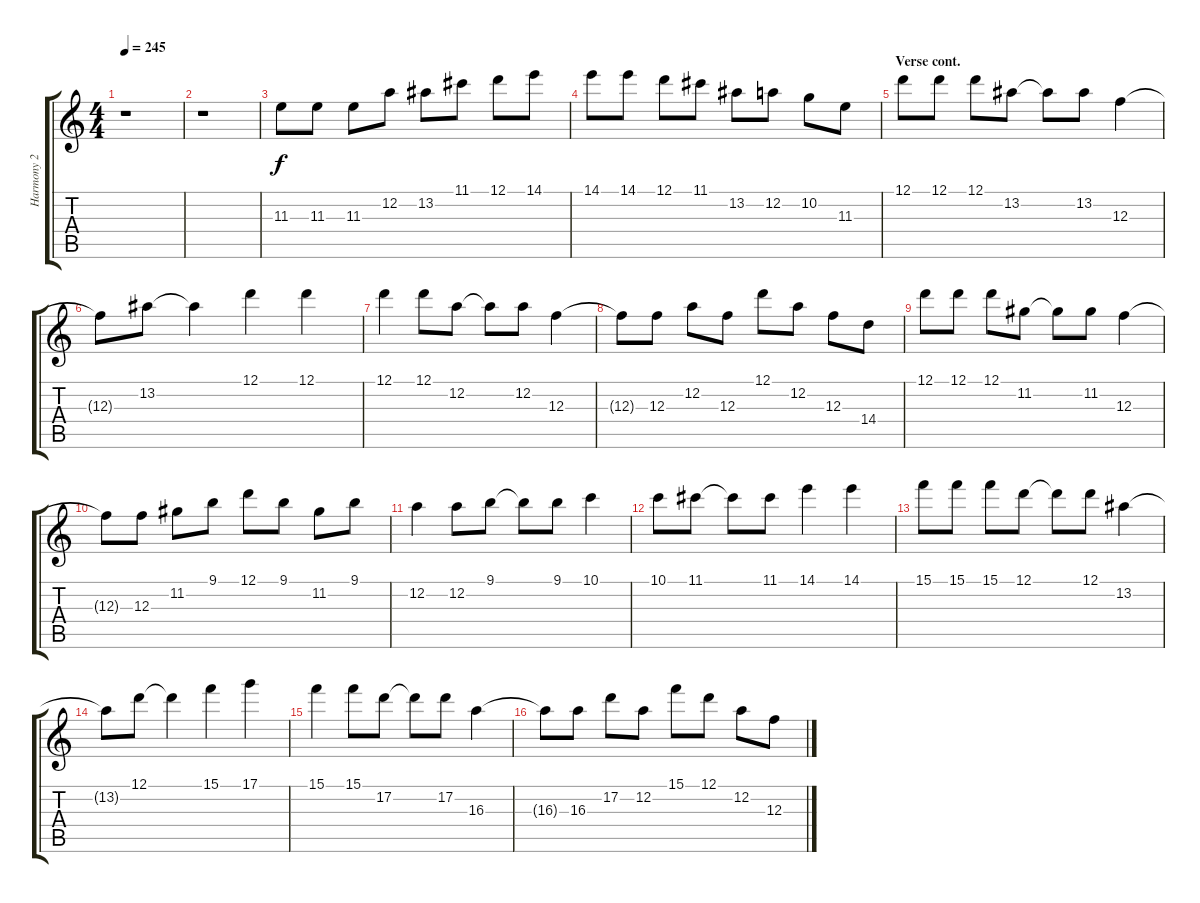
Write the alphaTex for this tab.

\track ("Harmony 2" "Harmony 2") {instrument overdrivenguitar}
\staff {score tabs}
\tuning (D4 A3 F3 C3 G2 D2) {hide}
\ts (4 4)
\tempo 245
\clef g2
\ks aminor
r.1{dy f} |
r.1 |
11.3.8 11.3.8 11.3.8 12.2.8 13.2.8 11.1.8 12.1.8 14.1.8 |
14.1.8 14.1.8 12.1.8 11.1.8 13.2.8 12.2.8 10.2.8 11.3.8 |
\section ("" "Verse cont.")
12.1.8 12.1.8 12.1.8 13.2.8 13.2{t}.8 13.2.8 12.3.4 |
12.3{t}.8 13.2.8 13.2{t}.4 12.1.4 12.1.4 |
12.1.4 12.1.8 12.2.8 12.2{t}.8 12.2.8 12.3.4 |
12.3{t}.8 12.3.8 12.2.8 12.3.8 12.1.8 12.2.8 12.3.8 14.4.8 |
12.1.8 12.1.8 12.1.8 11.2.8 11.2{t}.8 11.2.8 12.3.4 |
12.3{t}.8 12.3.8 11.2.8 9.1.8 12.1.8 9.1.8 11.2.8 9.1.8 |
12.2.4 12.2.8 9.1.8 9.1{t}.8 9.1.8 10.1.4 |
10.1.8 11.1.8 11.1{t}.8 11.1.8 14.1.4 14.1.4 |
15.1.8 15.1.8 15.1.8 12.1.8 12.1{t}.8 12.1.8 13.2.4 |
13.2{t}.8 12.1.8 12.1{t}.4 15.1.4 17.1.4 |
15.1.4 15.1.8 17.2.8 17.2{t}.8 17.2.8 16.3.4 |
16.3{t}.8 16.3.8 17.2.8 12.2.8 15.1.8 12.1.8 12.2.8 12.3.8
